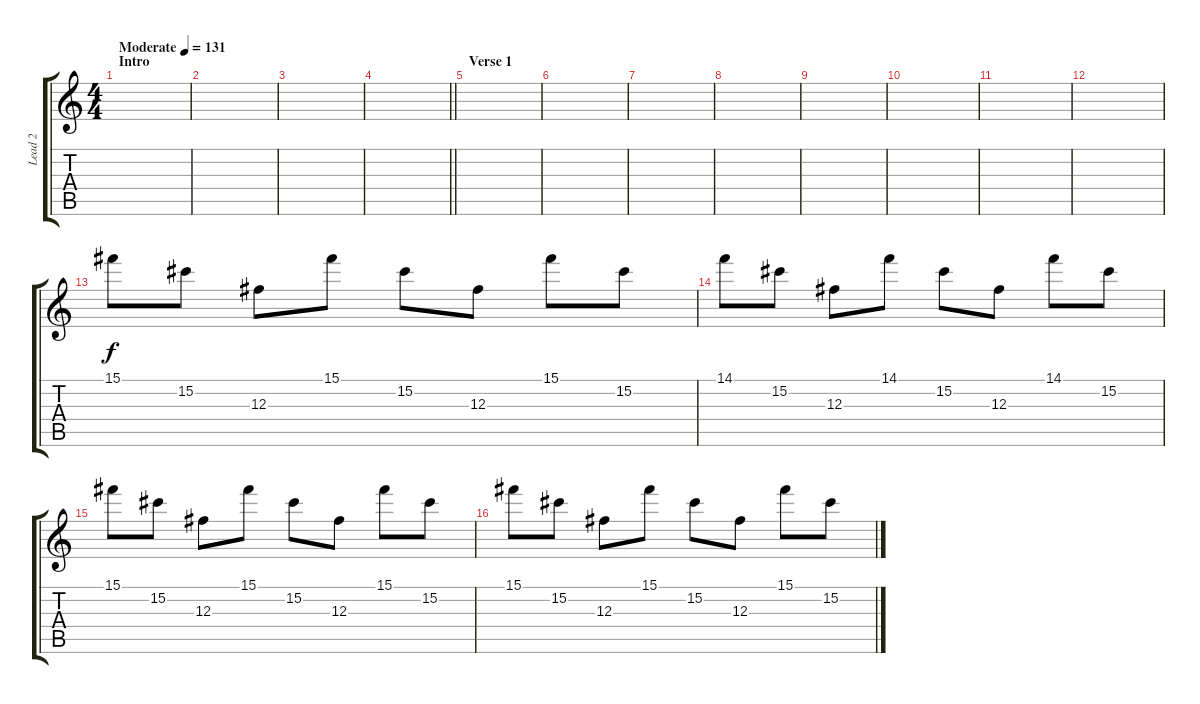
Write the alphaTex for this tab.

\track ("Lead 2" "Lead 2") {instrument acousticguitarsteel}
\staff {score tabs}
\tuning (Eb4 Bb3 Gb3 Db3 Ab2 Eb2) {hide}
\ts (4 4)
\section ("" "Intro")
\tempo (131 "Moderate")
\clef g2
\ks c
|
|
|
\barLineRight lightlight
|
\section ("" "Verse 1")
|
|
|
|
|
|
|
|
15.1.8 15.2.8 12.3.8 15.1.8 15.2.8 12.3.8 15.1.8 15.2.8 |
14.1.8 15.2.8 12.3.8 14.1.8 15.2.8 12.3.8 14.1.8 15.2.8 |
15.1.8 15.2.8 12.3.8 15.1.8 15.2.8 12.3.8 15.1.8 15.2.8 |
15.1.8 15.2.8 12.3.8 15.1.8 15.2.8 12.3.8 15.1.8 15.2.8
